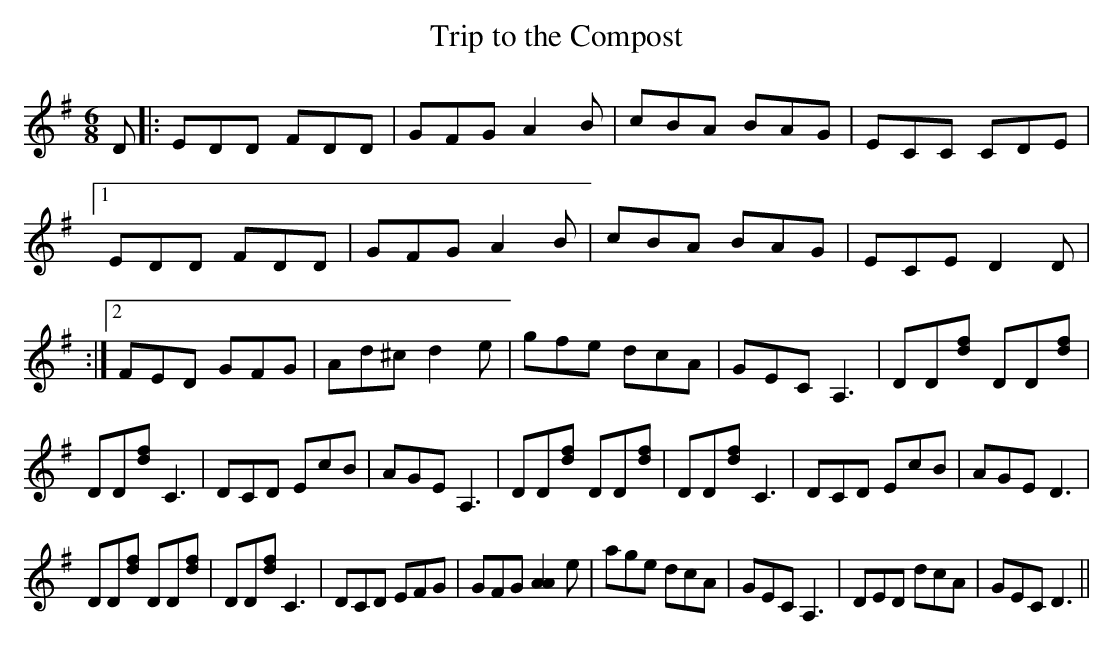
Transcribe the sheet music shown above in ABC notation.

X:1
T:Trip to the Compost
M:6/8
K:G
D |: EDD FDD | GFG A2 B | \
       cBA BAG | ECC CDE  \
    |1 EDD FDD | GFG A2 B | \
       cBA BAG | ECE D2 D | \
    :|2 FED GFG | Ad^c d2 e | \
        gfe dcA | GEC A,3 | \
   DD[df] DD[df] | DD[df] C3 | \
   DCD EcB | AGE A,3 | \
   DD[df] DD[df] | DD[df] C3 | \
   DCD EcB | AGE D3 |
   DD[df] DD[df] | DD[df] C3 | \
   DCD EFG | GFG [A2A2] e | \
   age dcA | GEC A,3 | \
   DED dcA | GEC D3 ||
